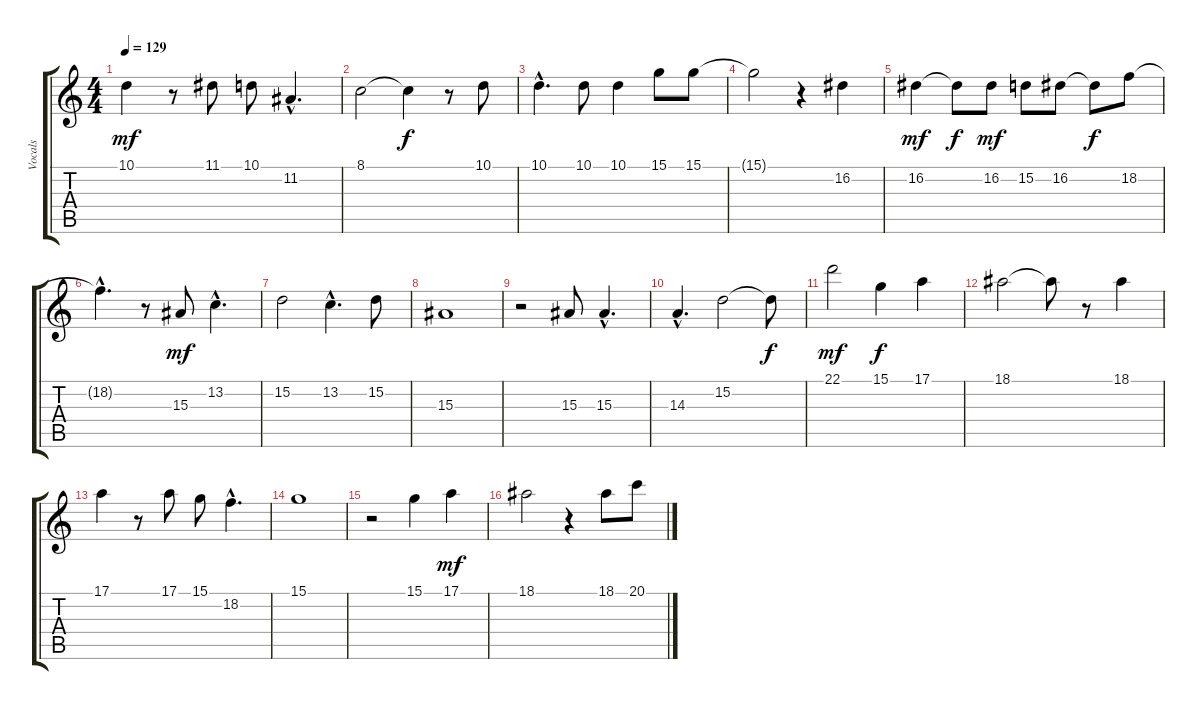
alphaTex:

\track ("Vocals" "Vocals") {instrument flute}
\staff {score tabs}
\tuning (E4 B3 G3 D3 A2 E2) {hide}
\ts (4 4)
\tempo 129
\clef g2
\ks c
10.1.4{dy mf} r.8 11.1.8 10.1.8 11.2{hac}.4{d} |
8.1.2 8.1{t}.4{dy f} r.8 10.1.8 |
10.1{hac}.4{d} 10.1.8 10.1.4 15.1.8 15.1.8 |
15.1{t}.2 r.4 16.2.4 |
16.2.4{dy mf} 16.2{t}.8{dy f} 16.2.8{dy mf} 15.2.8 16.2.8 16.2{t}.8{dy f} 18.2.8 |
18.2{hac t}.4{d} r.8 15.3.8{dy mf} 13.2{hac}.4{d} |
15.2.2 13.2{hac}.4{d} 15.2.8 |
15.3.1 |
r.2 15.3.8 15.3{hac}.4{d} |
14.3{hac}.4{d} 15.2.2 15.2{t}.8{dy f} |
22.1.2{dy mf} 15.1.4{dy f} 17.1.4 |
18.1.2 18.1{t}.8 r.8 18.1.4 |
17.1.4 r.8 17.1.8 15.1.8 18.2{hac}.4{d} |
15.1.1 |
r.2 15.1.4 17.1.4{dy mf} |
\section ("" "")
18.1.2 r.4 18.1.8 20.1.8
